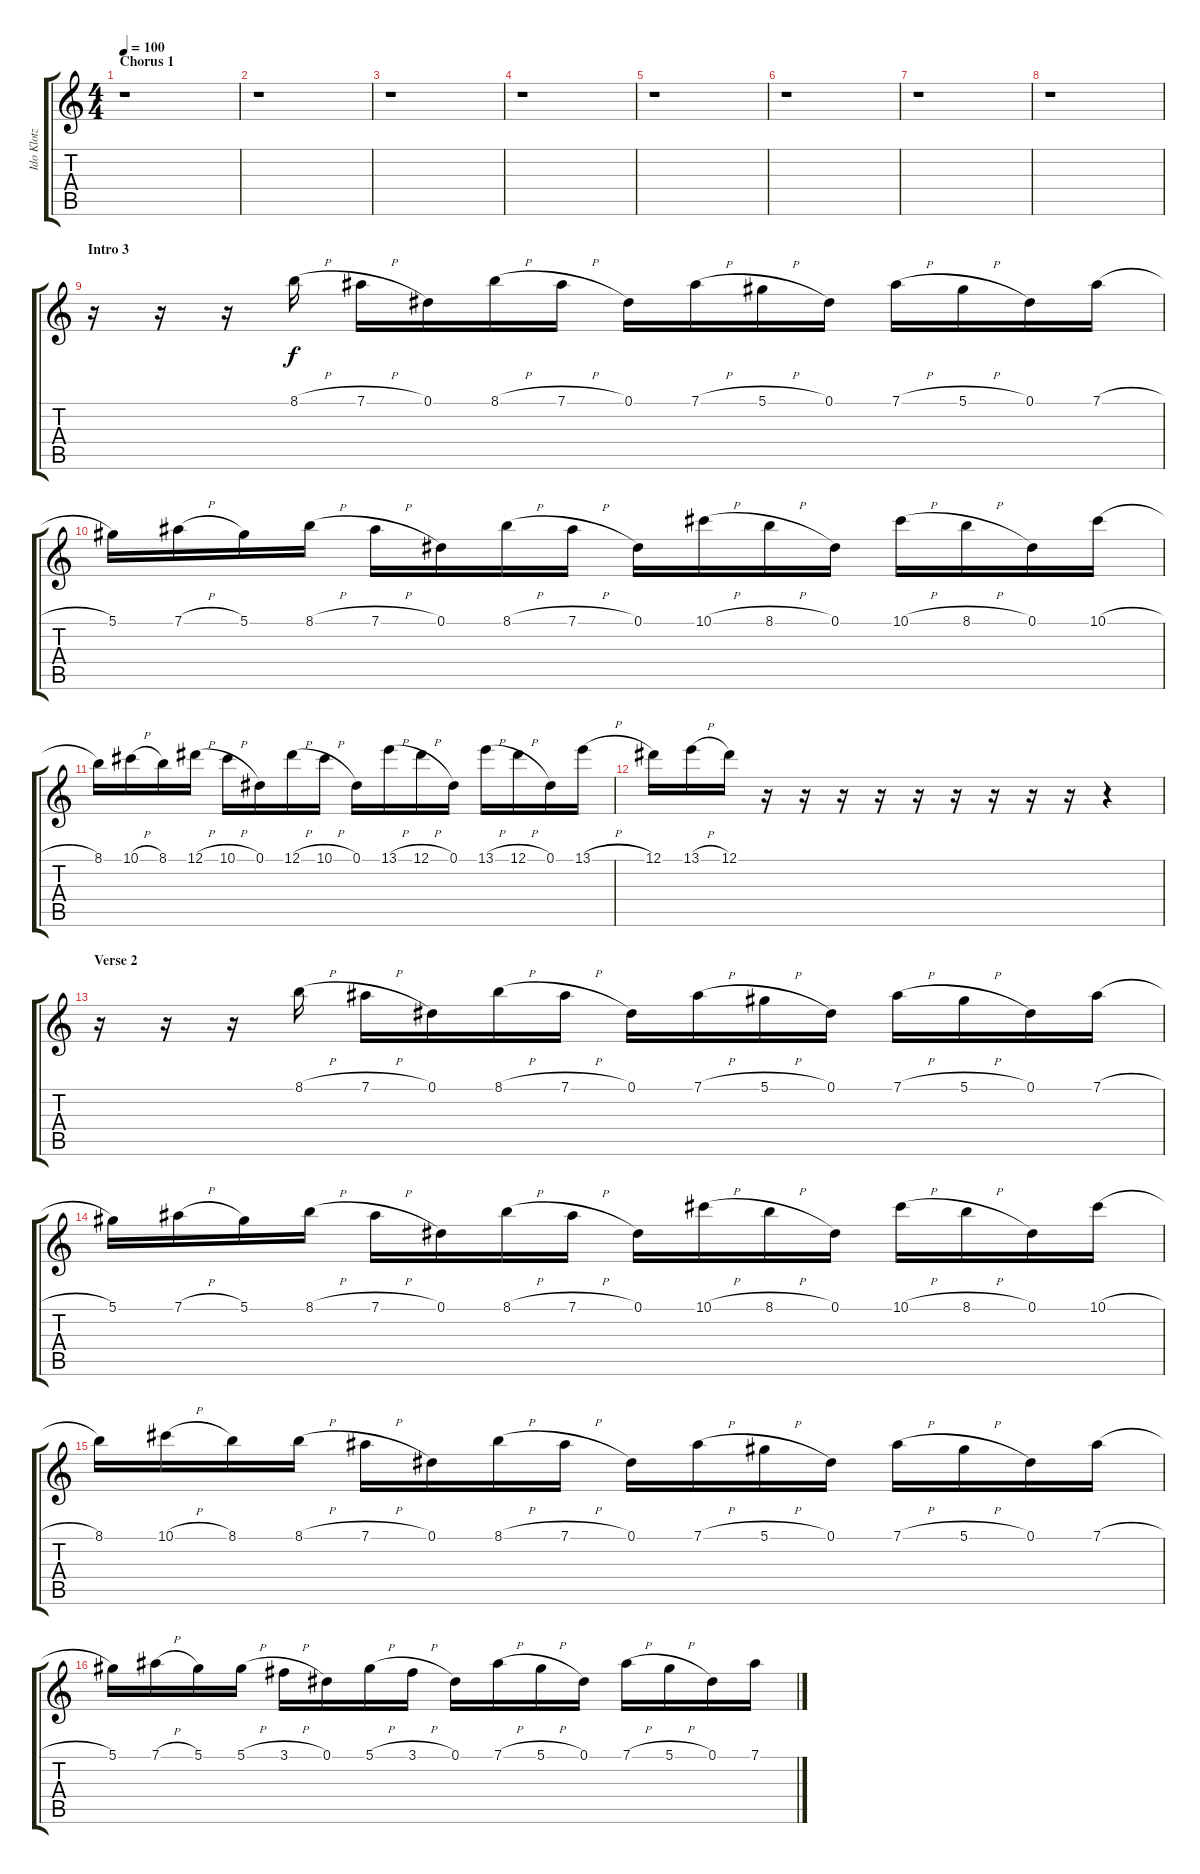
\track ("Ido Klotz" "Ido Klotz") {instrument overdrivenguitar}
\staff {score tabs}
\tuning (Eb4 Bb3 Gb3 Db3 Ab2 Db2) {hide}
\ts (4 4)
\section ("" "Chorus 1")
\tempo 100
\clef g2
\ks c
r.1{dy f} |
r.1 |
r.1 |
r.1 |
r.1 |
r.1 |
r.1 |
r.1 |
\section ("" "Intro 3")
r.16 r.16 r.16 8.1{h}.16 7.1{h}.16 0.1.16 8.1{h}.16 7.1{h}.16 0.1.16 7.1{h}.16 5.1{h}.16 0.1.16 7.1{h}.16 5.1{h}.16 0.1.16 7.1{h}.16 |
5.1.16 7.1{h}.16 5.1.16 8.1{h}.16 7.1{h}.16 0.1.16 8.1{h}.16 7.1{h}.16 0.1.16 10.1{h}.16 8.1{h}.16 0.1.16 10.1{h}.16 8.1{h}.16 0.1.16 10.1{h}.16 |
8.1.16 10.1{h}.16 8.1.16 12.1{h}.16 10.1{h}.16 0.1.16 12.1{h}.16 10.1{h}.16 0.1.16 13.1{h}.16 12.1{h}.16 0.1.16 13.1{h}.16 12.1{h}.16 0.1.16 13.1{h}.16 |
12.1.16 13.1{h}.16 12.1.16 r.16 r.16 r.16 r.16 r.16 r.16 r.16 r.16 r.16 r.4 |
\section ("" "Verse 2")
r.16 r.16 r.16 8.1{h}.16 7.1{h}.16 0.1.16 8.1{h}.16 7.1{h}.16 0.1.16 7.1{h}.16 5.1{h}.16 0.1.16 7.1{h}.16 5.1{h}.16 0.1.16 7.1{h}.16 |
5.1.16 7.1{h}.16 5.1.16 8.1{h}.16 7.1{h}.16 0.1.16 8.1{h}.16 7.1{h}.16 0.1.16 10.1{h}.16 8.1{h}.16 0.1.16 10.1{h}.16 8.1{h}.16 0.1.16 10.1{h}.16 |
8.1.16 10.1{h}.16 8.1.16 8.1{h}.16 7.1{h}.16 0.1.16 8.1{h}.16 7.1{h}.16 0.1.16 7.1{h}.16 5.1{h}.16 0.1.16 7.1{h}.16 5.1{h}.16 0.1.16 7.1{h}.16 |
5.1.16 7.1{h}.16 5.1.16 5.1{h}.16 3.1{h}.16 0.1.16 5.1{h}.16 3.1{h}.16 0.1.16 7.1{h}.16 5.1{h}.16 0.1.16 7.1{h}.16 5.1{h}.16 0.1.16 7.1{h}.16
